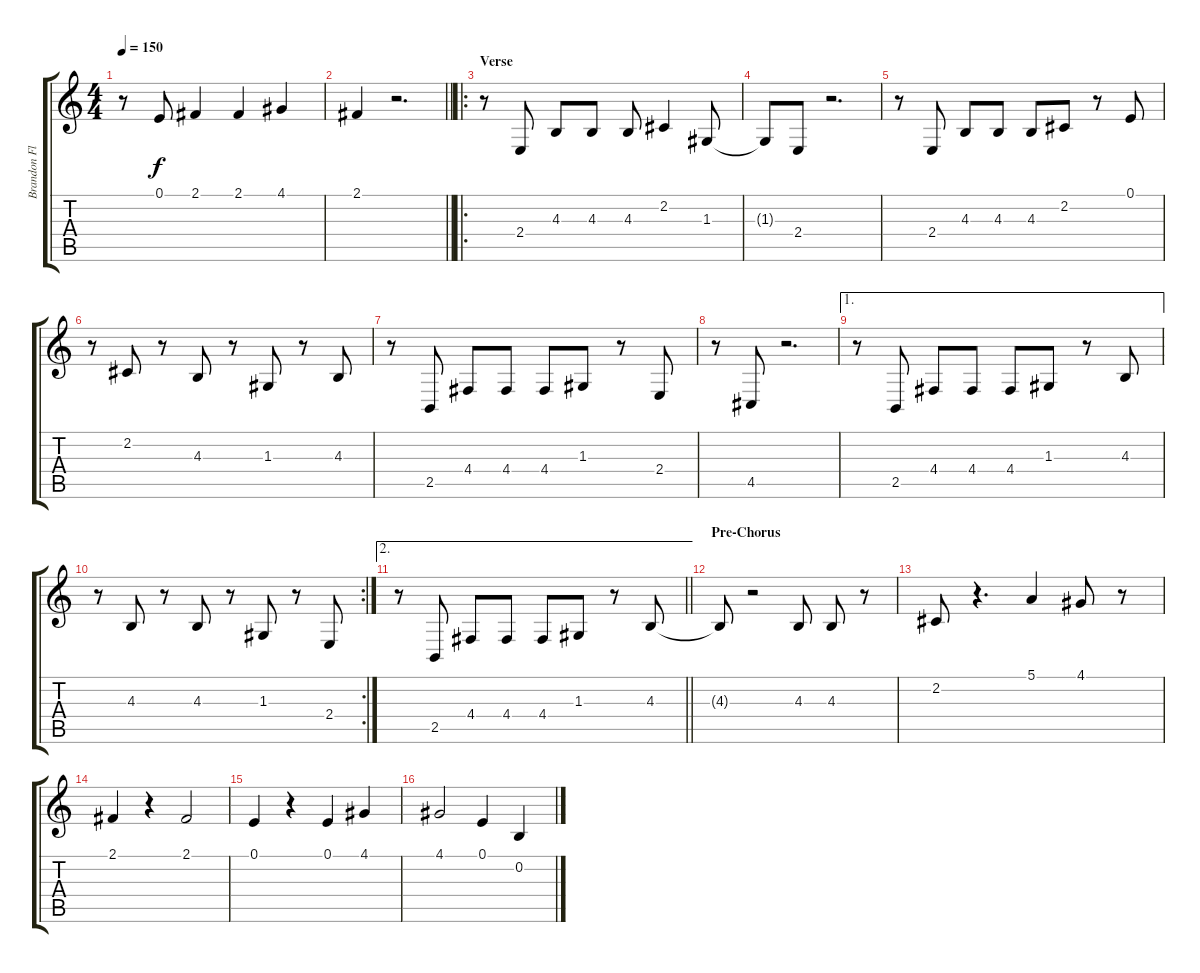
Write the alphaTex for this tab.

\track ("Brandon Flowers (Voice)" "Brandon Fl") {instrument oboe}
\staff {score tabs}
\tuning (E4 B3 G3 D3 A2 E2) {hide}
\ts (4 4)
\tempo 150
\clef g2
\ks c
r.8{dy f} 0.1.8 2.1.4 2.1.4 4.1.4 |
\barLineRight lightlight
2.1.4 r.2{d} |
\ro
\section ("" "Verse")
r.8 2.4.8 4.3.8 4.3.8 4.3.8 2.2.4 1.3.8 |
1.3{t}.8 2.4.8 r.2{d} |
r.8 2.4.8 4.3.8 4.3.8 4.3.8 2.2.8 r.8 0.1.8 |
r.8 2.2.8 r.8 4.3.8 r.8 1.3.8 r.8 4.3.8 |
r.8 2.5.8 4.4.8 4.4.8 4.4.8 1.3.8 r.8 2.4.8 |
r.8 4.5.8 r.2{d} |
\ae 1
r.8 2.5.8 4.4.8 4.4.8 4.4.8 1.3.8 r.8 4.3.8 |
\rc 2
r.8 4.3.8 r.8 4.3.8 r.8 1.3.8 r.8 2.4.8 |
\ae 2
\barLineRight lightlight
r.8 2.5.8 4.4.8 4.4.8 4.4.8 1.3.8 r.8 4.3.8 |
\section ("" "Pre-Chorus")
4.3{t}.8 r.2 4.3.8 4.3.8 r.8 |
2.2.8 r.4{d} 5.1.4 4.1.8 r.8 |
2.1.4 r.4 2.1.2 |
0.1.4 r.4 0.1.4 4.1.4 |
4.1.2 0.1.4 0.2.4
